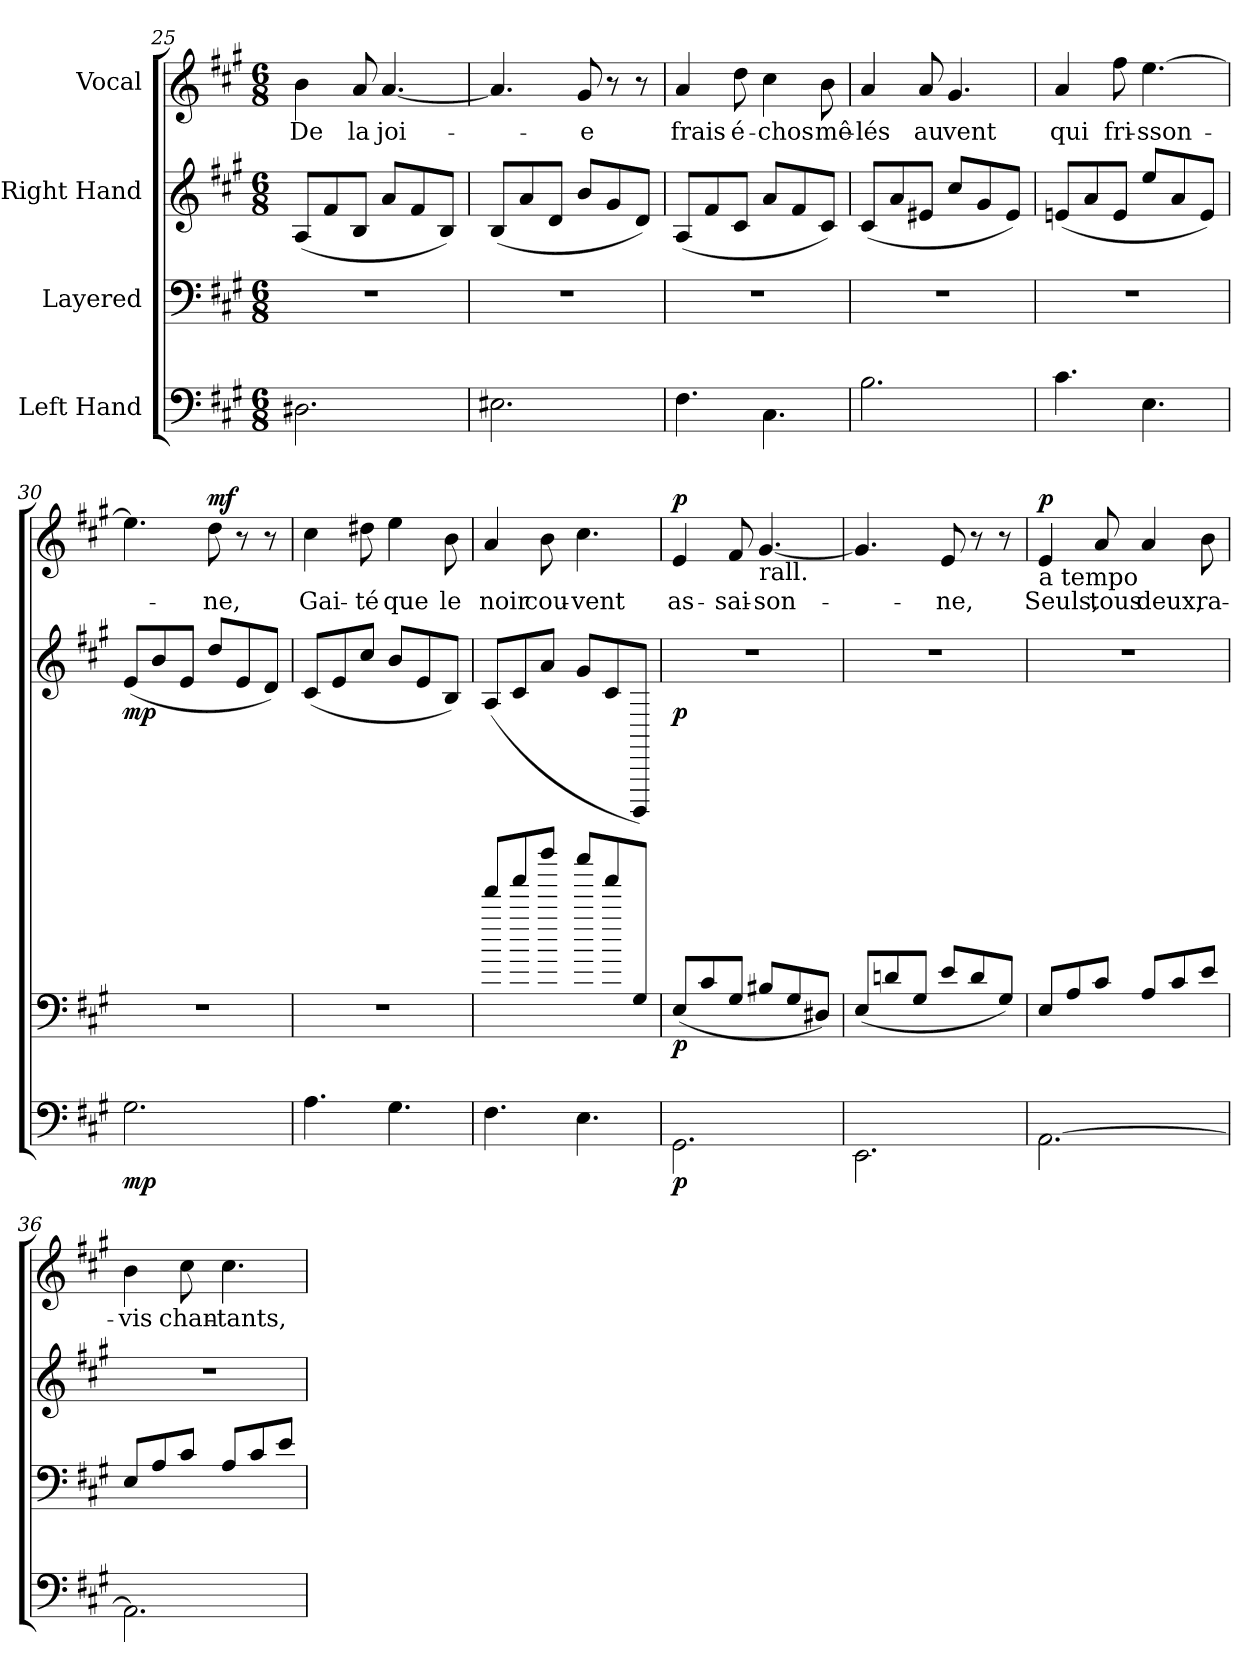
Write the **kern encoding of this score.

**kern	**dynam	**kern	**dynam	**kern	**dynam	**kern	**text	**dynam
*part4	*part4	*part3	*part3	*part2	*part2	*part1	*part1	*part1
*staff4	*staff4	*staff3	*staff3	*staff2	*staff2	*staff1	*staff1	*staff1
*I"Left Hand	*	*I"Layered	*	*I"Right Hand	*	*I"Vocal	*	*
!!LO:LB:g=z
*clefF4	*	*clefF4	*	*clefG2	*	*clefG2	*	*
*k[f#c#g#]	*	*k[f#c#g#]	*	*k[f#c#g#]	*	*k[f#c#g#]	*	*
*A:	*	*A:	*	*A:	*	*A:	*	*
*M6/8	*	*M6/8	*	*M6/8	*	*M6/8	*	*
=25	=25	=25	=25	=25	=25	=25	=25	=25
!	!	!LO:N:vis=1	!	!	!	!	!LO:LY:b	!
2.D#X	.	2.r	.	(<8A/L	.	4b	De	.
.	.	.	.	8f#/	.	.	.	.
!	!	!	!	!	!	!	!LO:LY:b	!
.	.	.	.	8B/J	.	8a	la	.
!	!	!	!	!	!	!	!LO:LY:b	!
.	.	.	.	8a/L	.	[4.a	joi-	.
.	.	.	.	8f#/	.	.	.	.
.	.	.	.	8B/J)	.	.	.	.
=26	=26	=26	=26	=26	=26	=26	=26	=26
!	!	!LO:N:vis=1	!	!	!	!	!	!
2.E#X	.	2.r	.	(<8B/L	.	4.a]	.	.
.	.	.	.	8a/	.	.	.	.
.	.	.	.	8d/J	.	.	.	.
!	!	!	!	!	!	!	!LO:LY:b	!
.	.	.	.	8b/L	.	8g#	-e	.
.	.	.	.	8g#/	.	8r	.	.
.	.	.	.	8d/J)	.	8r	.	.
=27	=27	=27	=27	=27	=27	=27	=27	=27
!	!	!LO:N:vis=1	!	!	!	!	!LO:LY:b	!
4.F#	.	2.r	.	(<8A/L	.	4a	frais	.
.	.	.	.	8f#/	.	.	.	.
!	!	!	!	!	!	!	!LO:LY:b	!
.	.	.	.	8c#/J	.	8dd	é-	.
!	!	!	!	!	!	!	!LO:LY:b	!
4.C#\	.	.	.	8a/L	.	4cc#	-chos	.
.	.	.	.	8f#/	.	.	.	.
!	!	!	!	!	!	!	!LO:LY:b	!
.	.	.	.	8c#/J)	.	8b	mê-	.
=28	=28	=28	=28	=28	=28	=28	=28	=28
!	!	!LO:N:vis=1	!	!	!	!	!LO:LY:b	!
2.B\	.	2.r	.	(<8c#/L	.	4a	-lés	.
.	.	.	.	8a/	.	.	.	.
!	!	!	!	!	!	!	!LO:LY:b	!
.	.	.	.	8e#X/J	.	8a	au	.
!	!	!	!	!	!	!	!LO:LY:b	!
.	.	.	.	8cc#/L	.	4.g#	vent	.
.	.	.	.	8g#/	.	.	.	.
.	.	.	.	8e#/J)	.	.	.	.
!!LO:LB:g=z
=29	=29	=29	=29	=29	=29	=29	=29	=29
!	!	!LO:N:vis=1	!	!	!	!	!LO:LY:b	!
4.c#\	.	2.r	.	(<8en/L	.	4a	qui	.
.	.	.	.	8a/	.	.	.	.
!	!	!	!	!	!	!	!LO:LY:b	!
.	.	.	.	8e/J	.	8ff#	fri-	.
!	!	!	!	!	!	!	!LO:LY:b	!
4.E\	.	.	.	8ee/L	.	[4.ee	-sson-	.
.	.	.	.	8a/	.	.	.	.
.	.	.	.	8e/J)	.	.	.	.
=30	=30	=30	=30	=30	=30	=30	=30	=30
!	!LO:DY:b	!LO:N:vis=1	!	!	!LO:DY:b	!	!	!
2.G#\	mp	2.r	.	(<8e/L	mp	4.ee]	.	.
.	.	.	.	8b/	.	.	.	.
.	.	.	.	8e/J	.	.	.	.
!	!	!	!	!	!	!	!LO:LY:b	!LO:DY:b
.	.	.	.	8dd/L	.	8dd	-ne,	mf
.	.	.	.	8e/	.	8r	.	.
.	.	.	.	8d/J)	.	8r	.	.
=31	=31	=31	=31	=31	=31	=31	=31	=31
!	!	!LO:N:vis=1	!	!	!	!	!LO:LY:b	!
4.A\	.	2.r	.	(<8c#/L	.	4cc#	Gai-	.
.	.	.	.	8e/	.	.	.	.
!	!	!	!	!	!	!	!LO:LY:b	!
.	.	.	.	8cc#/J	.	8dd#X	-té	.
!	!	!	!	!	!	!	!LO:LY:b	!
4.G#\	.	.	.	8b/L	.	4ee	que	.
.	.	.	.	8e/	.	.	.	.
!	!	!	!	!	!	!	!LO:LY:b	!
.	.	.	.	8B/J)	.	8b	le	.
=32	=32	=32	=32	=32	=32	=32	=32	=32
!	!	!	!	!	!	!	!LO:LY:b	!
4.F#\	.	8fff#/L	.	(<8A/L	.	4a	noir	.
.	.	8aaa/	.	8c#/	.	.	.	.
!	!	!	!	!	!	!	!LO:LY:b	!
.	.	8ffff#/J	.	8a/J	.	8b	cou-	.
!	!	!	!	!	!	!	!LO:LY:b	!
4.E\	.	8eeee/L	.	8g#/L	.	4.cc#	-vent	.
.	.	8aaa/	.	8c#/	.	.	.	.
.	.	8G#/J	.	8BBBB/J)	.	.	.	.
!!LO:LB:g=z
=33	=33	=33	=33	=33	=33	=33	=33	=33
!	!LO:DY:b	!	!LO:DY:b	!LO:N:vis=1	!LO:DY:b	!	!LO:LY:b	!LO:DY:b
2.GG#\	p	(<8E/L	p	2.r	p	4e	as-	p
.	.	8c#/	.	.	.	.	.	.
!	!	!	!	!	!	!	!LO:LY:b	!
.	.	8G#/J	.	.	.	8f#	-sai-	.
!	!	!	!	!	!	!LO:TX:b:t=rall.	!	!
!	!	!	!	!	!	!	!LO:LY:b	!
.	.	8B#X/L	.	.	.	[4.g#	-son-	.
.	.	8G#/	.	.	.	.	.	.
.	.	8D#X/J)	.	.	.	.	.	.
=34	=34	=34	=34	=34	=34	=34	=34	=34
!	!	!	!	!LO:N:vis=1	!	!	!	!
2.EE\	.	(<8E/L	.	2.r	.	4.g#]	.	.
.	.	8dn/	.	.	.	.	.	.
.	.	8G#/J	.	.	.	.	.	.
!	!	!	!	!	!	!	!LO:LY:b	!
.	.	8e/L	.	.	.	8e	-ne,	.
.	.	8d/	.	.	.	8r	.	.
*	*	*	*	*	*	*MM70	*	*
.	.	8G#/J)	.	.	.	8r	.	.
=35	=35	=35	=35	=35	=35	=35	=35	=35
*	*	*	*	*	*	*MM98	*	*
!	!	!	!	!	!	!LO:TX:b:t=a tempo	!	!
!	!	!	!	!LO:N:vis=1	!	!	!LO:LY:b	!LO:DY:b
[2.AA\	.	8E/L	.	2.r	.	4e	Seuls,	p
.	.	8A/	.	.	.	.	.	.
!	!	!	!	!	!	!	!LO:LY:b	!
.	.	8c#/J	.	.	.	8a	tous	.
!	!	!	!	!	!	!	!LO:LY:b	!
.	.	8A/L	.	.	.	4a	deux,	.
.	.	8c#/	.	.	.	.	.	.
!	!	!	!	!	!	!	!LO:LY:b	!
.	.	8e/J	.	.	.	8b	ra-	.
=36	=36	=36	=36	=36	=36	=36	=36	=36
!	!	!	!	!LO:N:vis=1	!	!	!LO:LY:b	!
2.AA\]	.	8E/L	.	2.r	.	4b	-vis	.
.	.	8A/	.	.	.	.	.	.
!	!	!	!	!	!	!	!LO:LY:b	!
.	.	8c#/J	.	.	.	8cc#	chan-	.
!	!	!	!	!	!	!	!LO:LY:b	!
.	.	8A/L	.	.	.	4.cc#	-tants,	.
.	.	8c#/	.	.	.	.	.	.
.	.	8e/J	.	.	.	.	.	.
=	=	=	=	=	=	=	=	=
*-	*-	*-	*-	*-	*-	*-	*-	*-
